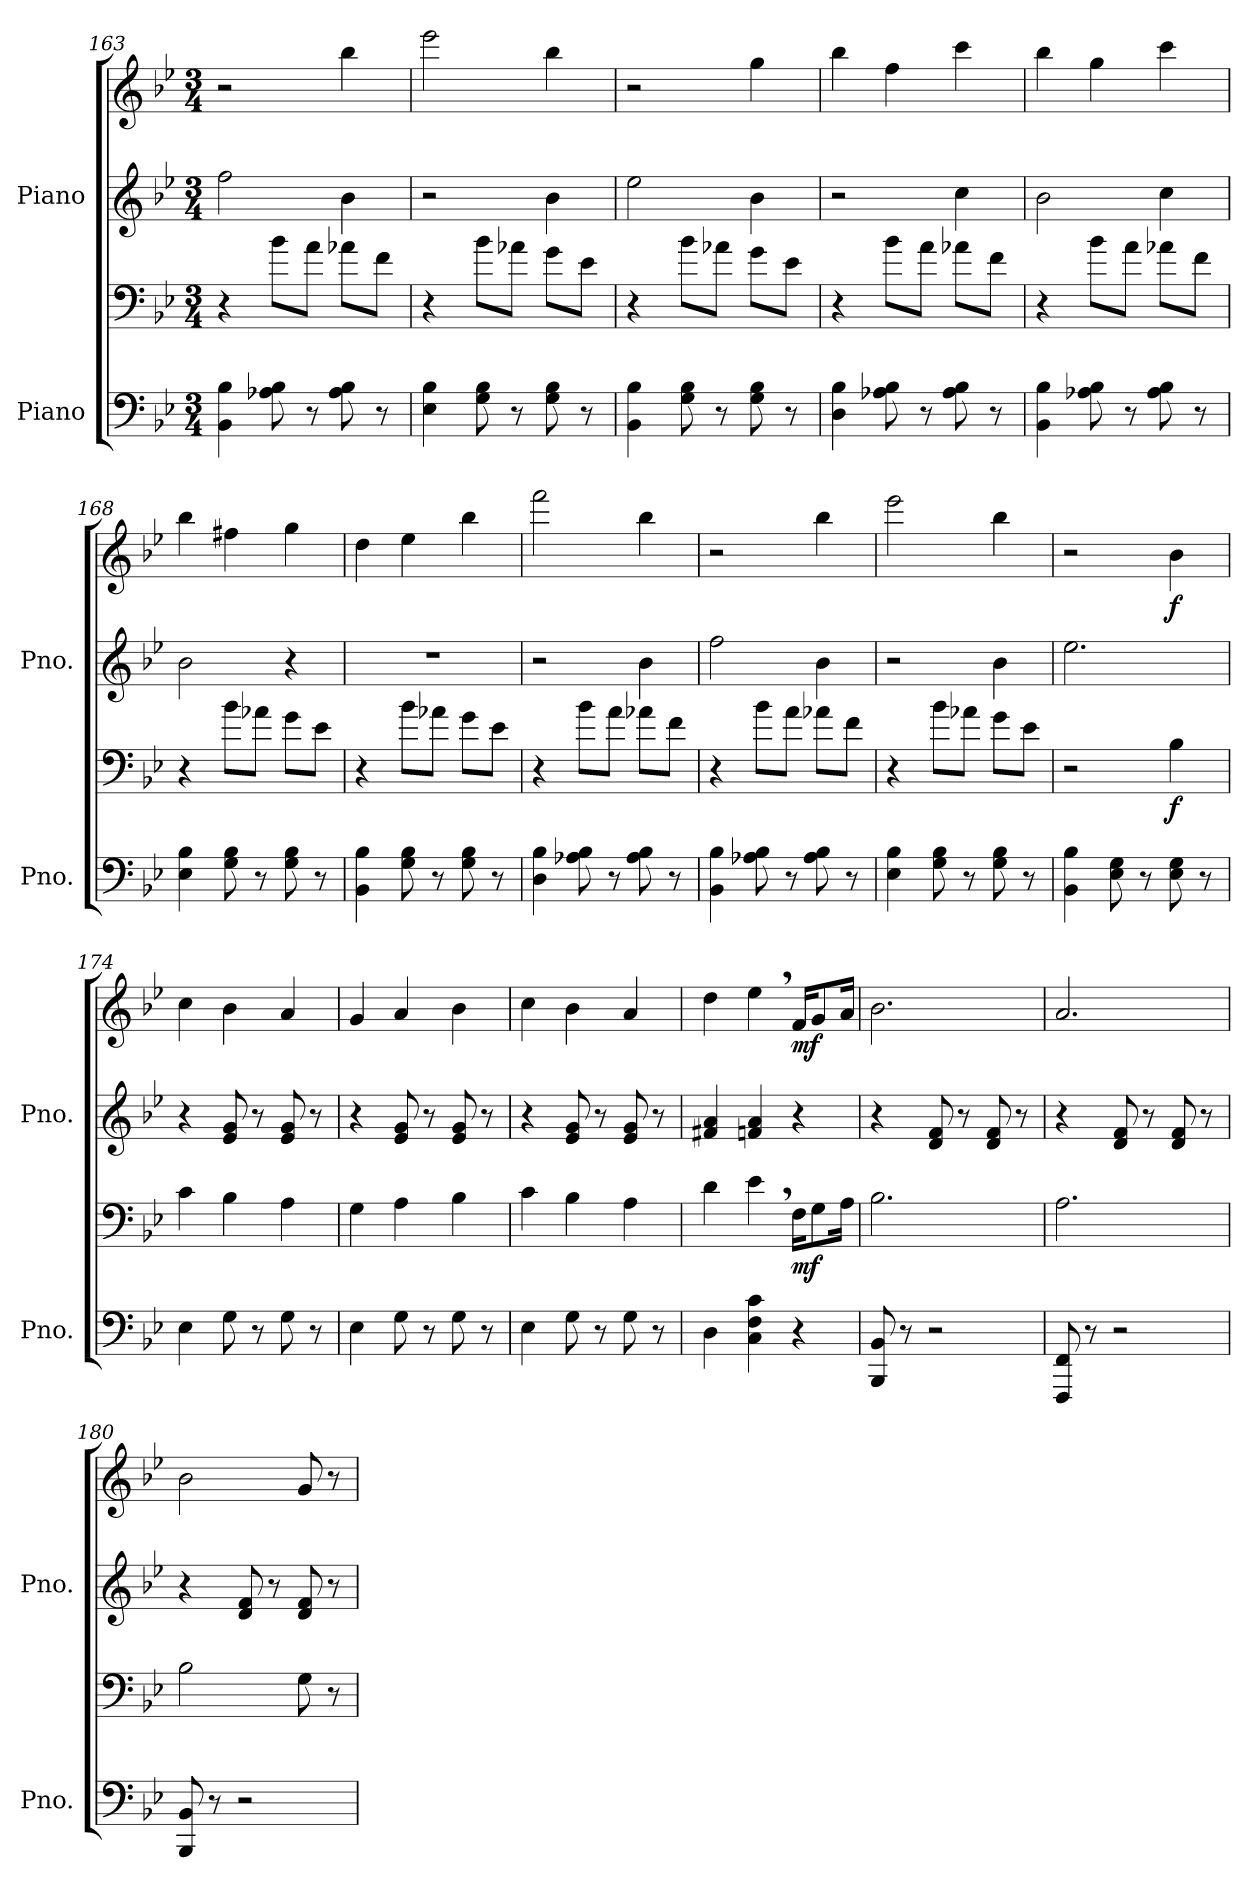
**kern	**kern	**dynam	**kern	**kern	**dynam
*part2	*part2	*part2	*part1	*part1	*part1
*staff4	*staff3	*staff3/4	*staff2	*staff1	*staff1/2
*I"Piano	*	*	*I"Piano	*	*
*I'Pno.	*	*	*I'Pno.	*	*
*clefF4	*clefF4	*	*clefG2	*clefG2	*
*k[b-e-]	*k[b-e-]	*	*k[b-e-]	*k[b-e-]	*
*M3/4	*M3/4	*	*M3/4	*M3/4	*
=163	=163	=163	=163	=163	=163
4BB-\ 4B-\	4r	.	2ff\	2r	.
8A-X\ 8B-\	8b-\L	.	.	.	.
8r	8a\J	.	.	.	.
8A-\ 8B-\	8a-X\L	.	4b-\	4bb-\	.
8r	8f\J	.	.	.	.
=164	=164	=164	=164	=164	=164
4E-\ 4B-\	4r	.	2r	2eee-\	.
8G\ 8B-\	8b-\L	.	.	.	.
8r	8a-X\J	.	.	.	.
8G\ 8B-\	8g\L	.	4b-\	4bb-\	.
8r	8e-\J	.	.	.	.
=165	=165	=165	=165	=165	=165
4BB-\ 4B-\	4r	.	2ee-\	2r	.
8G\ 8B-\	8b-\L	.	.	.	.
8r	8a-X\J	.	.	.	.
8G\ 8B-\	8g\L	.	4b-\	4gg\	.
8r	8e-\J	.	.	.	.
!!LO:PB:g=z
=166	=166	=166	=166	=166	=166
4D\ 4B-\	4r	.	2r	4bb-\	.
8A-X\ 8B-\	8b-\L	.	.	4ff\	.
8r	8a\J	.	.	.	.
8A-\ 8B-\	8a-X\L	.	4cc\	4ccc\	.
8r	8f\J	.	.	.	.
=167	=167	=167	=167	=167	=167
4BB-\ 4B-\	4r	.	2b-\	4bb-\	.
8A-X\ 8B-\	8b-\L	.	.	4gg\	.
8r	8a\J	.	.	.	.
8A-\ 8B-\	8a-X\L	.	4cc\	4ccc\	.
8r	8f\J	.	.	.	.
=168	=168	=168	=168	=168	=168
4E-\ 4B-\	4r	.	2b-\	4bb-\	.
8G\ 8B-\	8b-\L	.	.	4ff#X\	.
8r	8a-X\J	.	.	.	.
8G\ 8B-\	8g\L	.	4r	4gg\	.
8r	8e-\J	.	.	.	.
=169	=169	=169	=169	=169	=169
4BB-\ 4B-\	4r	.	2.r	4dd\	.
8G\ 8B-\	8b-\L	.	.	4ee-\	.
8r	8a-X\J	.	.	.	.
8G\ 8B-\	8g\L	.	.	4bb-\	.
8r	8e-\J	.	.	.	.
=170	=170	=170	=170	=170	=170
4D\ 4B-\	4r	.	2r	2fff\	.
8A-X\ 8B-\	8b-\L	.	.	.	.
8r	8a\J	.	.	.	.
8A-\ 8B-\	8a-X\L	.	4b-\	4bb-\	.
8r	8f\J	.	.	.	.
!!LO:LB:g=z
=171	=171	=171	=171	=171	=171
4BB-\ 4B-\	4r	.	2ff\	2r	.
8A-X\ 8B-\	8b-\L	.	.	.	.
8r	8a\J	.	.	.	.
8A-\ 8B-\	8a-X\L	.	4b-\	4bb-\	.
8r	8f\J	.	.	.	.
=172	=172	=172	=172	=172	=172
4E-\ 4B-\	4r	.	2r	2eee-\	.
8G\ 8B-\	8b-\L	.	.	.	.
8r	8a-X\J	.	.	.	.
8G\ 8B-\	8g\L	.	4b-\	4bb-\	.
8r	8e-\J	.	.	.	.
=173	=173	=173	=173	=173	=173
4BB-\ 4B-\	2r	.	2.ee-\	2r	.
8E-\ 8G\	.	.	.	.	.
8r	.	.	.	.	.
!	!	!LO:DY:b	!	!	!LO:DY:b
8E-\ 8G\	4B-\	f	.	4b-\	f
8r	.	.	.	.	.
=174	=174	=174	=174	=174	=174
4E-\	4c\	.	4r	4cc\	.
8G\	4B-\	.	8e-/ 8g/	4b-\	.
8r	.	.	8r	.	.
8G\	4A\	.	8e-/ 8g/	4a/	.
8r	.	.	8r	.	.
=175	=175	=175	=175	=175	=175
4E-\	4G\	.	4r	4g/	.
8G\	4A\	.	8e-/ 8g/	4a/	.
8r	.	.	8r	.	.
8G\	4B-\	.	8e-/ 8g/	4b-\	.
8r	.	.	8r	.	.
=176	=176	=176	=176	=176	=176
4E-\	4c\	.	4r	4cc\	.
8G\	4B-\	.	8e-/ 8g/	4b-\	.
8r	.	.	8r	.	.
8G\	4A\	.	8e-/ 8g/	4a/	.
8r	.	.	8r	.	.
!!LO:LB:g=z
=177	=177	=177	=177	=177	=177
4D\	4d\	.	4f#X/ 4a/	4dd\	.
4C\ 4F\ 4c\	4e-,\	.	4fn/ 4a/	4ee-,\	.
!	!	!LO:DY:b	!	!	!LO:DY:b
4r	16F\KL	mf	4r	16f/KL	mf
.	8G\	.	.	8g/	.
.	16A\Jk	.	.	16a/Jk	.
=178	=178	=178	=178	=178	=178
8BBB-/ 8BB-/	2.B-\	.	4r	2.b-\	.
8r	.	.	.	.	.
2r	.	.	8d/ 8f/	.	.
.	.	.	8r	.	.
.	.	.	8d/ 8f/	.	.
.	.	.	8r	.	.
=179	=179	=179	=179	=179	=179
8FFF/ 8FF/	2.A\	.	4r	2.a/	.
8r	.	.	.	.	.
2r	.	.	8d/ 8f/	.	.
.	.	.	8r	.	.
.	.	.	8d/ 8f/	.	.
.	.	.	8r	.	.
=180	=180	=180	=180	=180	=180
8BBB-/ 8BB-/	2B-\	.	4r	2b-\	.
8r	.	.	.	.	.
2r	.	.	8d/ 8f/	.	.
.	.	.	8r	.	.
.	8G\	.	8d/ 8f/	8g/	.
.	8r	.	8r	8r	.
=	=	=	=	=	=
*-	*-	*-	*-	*-	*-
